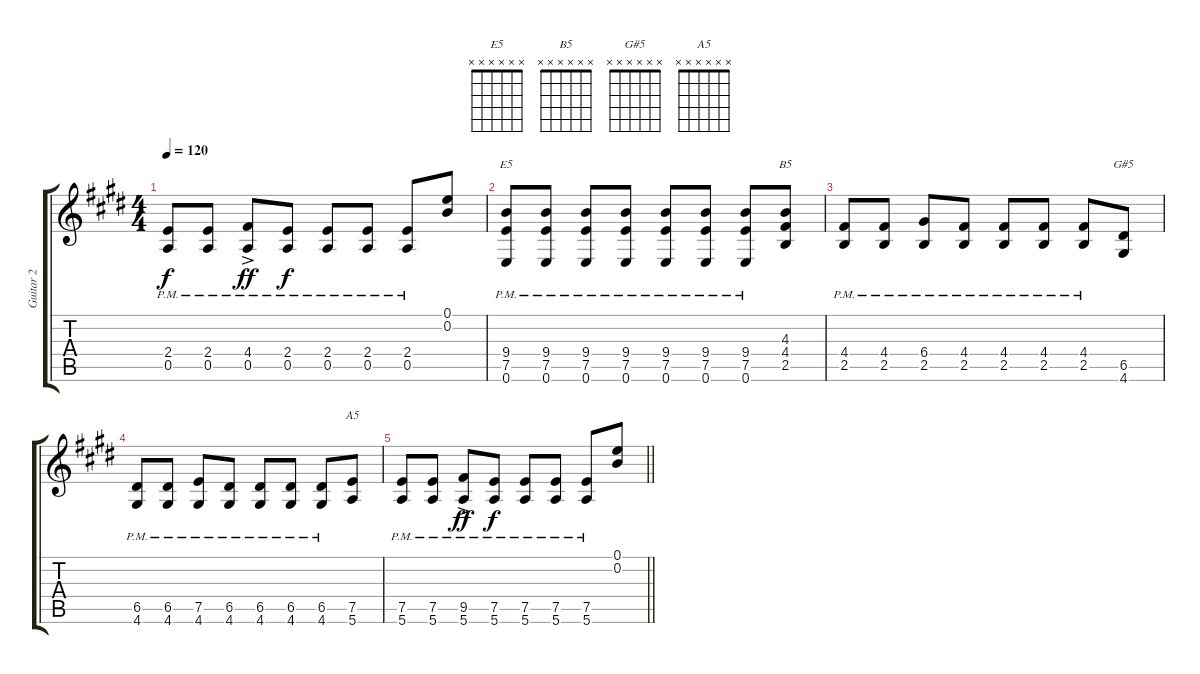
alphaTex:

\track ("Guitar 2" "Guitar 2") {instrument distortionguitar}
\staff {score tabs}
\tuning (E4 B3 G3 D3 A2 E2) {hide}
\chord ("E5" x x x x x x)
\chord ("B5" x x x x x x)
\chord ("G#5" x x x x x x)
\chord ("A5" x x x x x x)
\ts (4 4)
\tempo 120
\clef g2
\ks e
(2.4{pm} 0.5{pm}).8{dy f} (2.4{pm} 0.5{pm}).8 (4.4{ac pm} 0.5{ac pm}).8{dy ff} (2.4{pm} 0.5{pm}).8{dy f} (2.4{pm} 0.5{pm}).8 (2.4{pm} 0.5{pm}).8 (2.4{pm} 0.5{pm}).8 (0.1 0.2).8 |
(9.4{pm} 7.5{pm} 0.6{pm}).8{ch "E5" volume 0} (9.4{pm} 7.5{pm} 0.6{pm}).8 (9.4{pm} 7.5{pm} 0.6{pm}).8 (9.4{pm} 7.5{pm} 0.6{pm}).8 (9.4{pm} 7.5{pm} 0.6{pm}).8 (9.4{pm} 7.5{pm} 0.6{pm}).8 (9.4{pm} 7.5{pm} 0.6{pm}).8 (4.3 4.4 2.5).8{ch "B5"} |
(4.4{pm} 2.5{pm}).8 (4.4{pm} 2.5{pm}).8 (6.4{pm} 2.5{pm}).8 (4.4{pm} 2.5{pm}).8 (4.4{pm} 2.5{pm}).8 (4.4{pm} 2.5{pm}).8 (4.4{pm} 2.5{pm}).8 (6.5 4.6).8{ch "G#5"} |
(6.5{pm} 4.6{pm}).8 (6.5{pm} 4.6{pm}).8 (7.5{pm} 4.6{pm}).8 (6.5{pm} 4.6{pm}).8 (6.5{pm} 4.6{pm}).8 (6.5{pm} 4.6{pm}).8 (6.5{pm} 4.6{pm}).8 (7.5 5.6).8{ch "A5"} |
\barLineRight lightlight
(7.5{pm} 5.6{pm}).8 (7.5{pm} 5.6{pm}).8 (9.5{ac pm} 5.6{ac pm}).8{dy ff} (7.5{pm} 5.6{pm}).8{dy f} (7.5{pm} 5.6{pm}).8 (7.5{pm} 5.6{pm}).8 (7.5{pm} 5.6{pm}).8 (0.1 0.2).8
